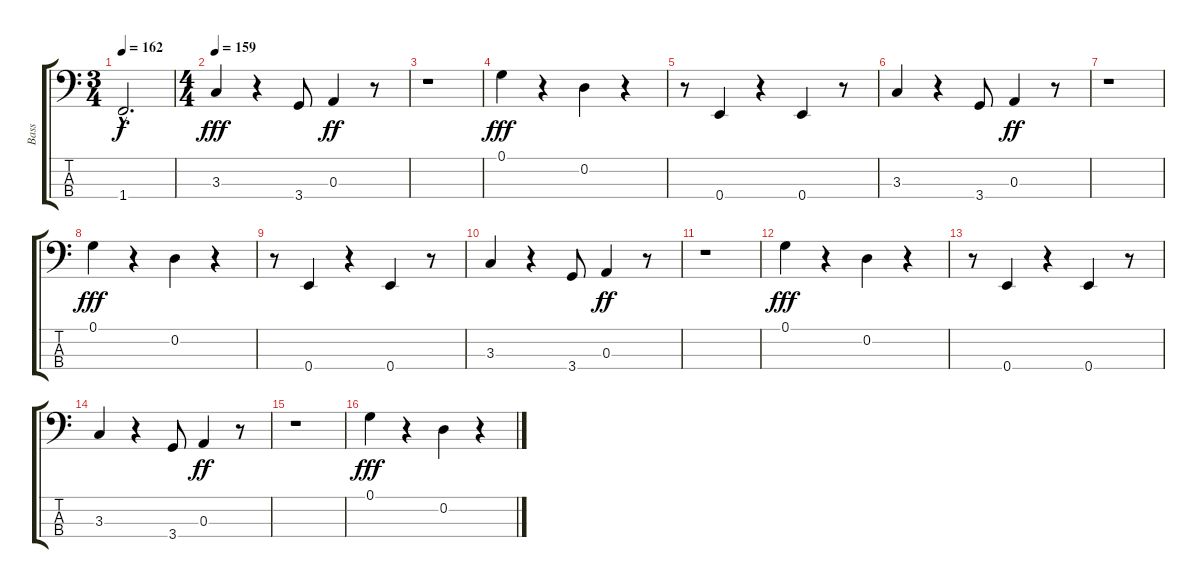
\track ("Bass" "Bass") {instrument electricbassfinger}
\staff {score tabs}
\tuning (G2 D2 A1 E1) {hide}
\ts (3 4)
\tempo 162
\clef f4
\ks c
1.4{hac t}.2{d dy f} |
\ts (4 4)
\tempo 159
3.3.4{dy fff} r.4 3.4.8 0.3.4{dy ff} r.8 |
r.1 |
0.1.4{dy fff} r.4 0.2.4 r.4 |
r.8 0.4.4 r.4 0.4.4 r.8 |
3.3.4 r.4 3.4.8 0.3.4{dy ff} r.8 |
r.1 |
0.1.4{dy fff} r.4 0.2.4 r.4 |
r.8 0.4.4 r.4 0.4.4 r.8 |
3.3.4 r.4 3.4.8 0.3.4{dy ff} r.8 |
r.1 |
0.1.4{dy fff} r.4 0.2.4 r.4 |
r.8 0.4.4 r.4 0.4.4 r.8 |
3.3.4 r.4 3.4.8 0.3.4{dy ff} r.8 |
r.1 |
0.1.4{dy fff} r.4 0.2.4 r.4
